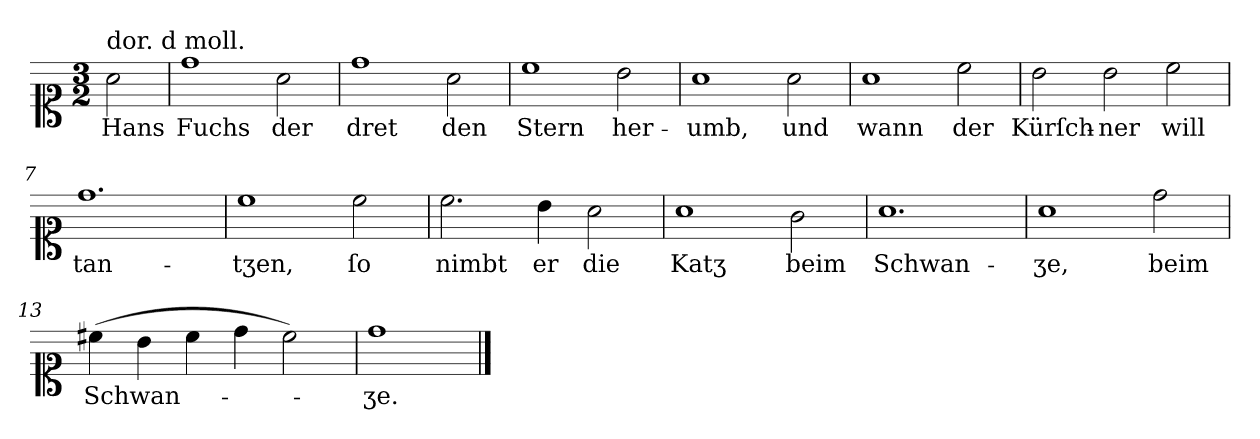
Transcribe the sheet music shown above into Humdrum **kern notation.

**kern	**text
*part1	*part1
*staff1	*staff1
*clefC1	*
*k[]	*
*D:dor	*
*M3/2	*
=	=
!LO:TX:a:t=dor. d moll.	!
2a	Hans
=1	=1
1dd	Fuchs
2a	der
=2	=2
1dd	dret
2a	den
=3	=3
1cc	Stern
2b	her-
=4	=4
1a	-umb,
2a	und
=5	=5
1a	wann
2cc	der
=6	=6
2b	Kürſch-
2b	-ner
2cc	will
=7	=7
1.dd	tan-
=8	=8
1cc	-tʒen,
2cc	ſo
=9	=9
2.cc	nimbt
4b	er
2a	die
=10	=10
1a	Katʒ
2g	beim
=11	=11
1.a	Schwan-
=12	=12
1a	-ʒe,
2dd	beim
=13	=13
(4cc#X	Schwan-
4b	.
4cc#	.
4dd	.
2cc#)	.
=14	=14
1dd	-ʒe.
==	==
*-	*-
